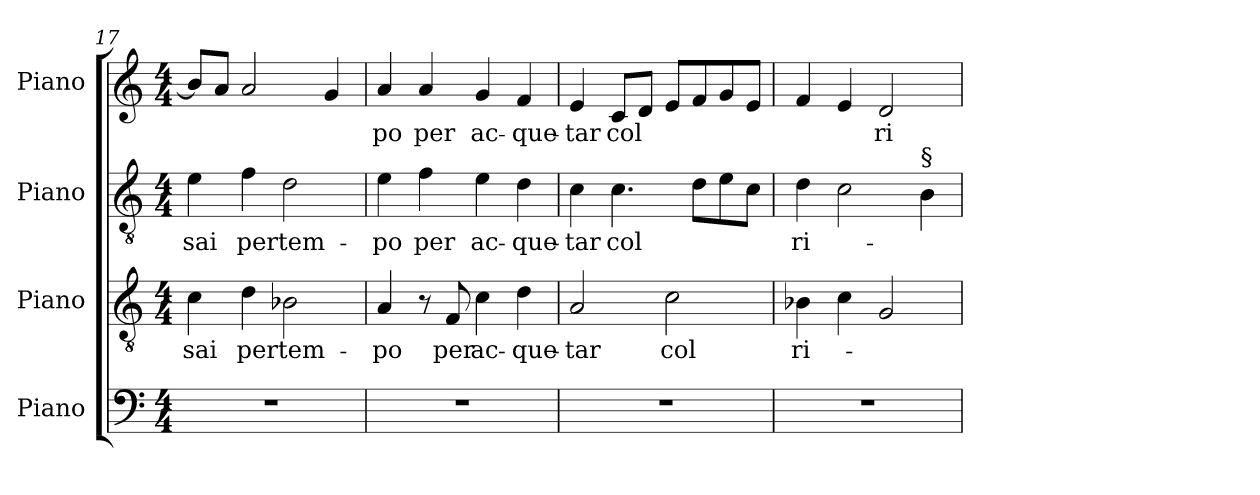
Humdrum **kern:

**kern	**kern	**text	**kern	**text	**kern	**text
*part4	*part3	*part3	*part2	*part2	*part1	*part1
*staff4	*staff3	*staff3	*staff2	*staff2	*staff1	*staff1
*I"Piano	*I"Piano	*	*I"Piano	*	*I"Piano	*
*I'Pno.	*I'Pno.	*	*I'Pno.	*	*I'Pno.	*
*clefF4	*clefGv2	*	*clefGv2	*	*clefG2	*
*	*ITrd7c12	*	*ITrd7c12	*	*	*
*k[]	*k[]	*	*k[]	*	*k[]	*
*C:	*C:	*	*C:	*	*C:	*
*M4/4	*M4/4	*	*M4/4	*	*M4/4	*
=17	=17	=17	=17	=17	=17	=17
!	!	!LO:LY:b:color=#000000	!	!	!	!
!	!	!	!	!LO:LY:b:color=#000000	!	!
1r	4Ci\	-sai	4Ei\	-sai	8b-i/L]	.
.	.	.	.	.	8ai/J	.
!	!	!LO:LY:b:color=#000000	!	!	!	!
!	!	!	!	!LO:LY:b:color=#000000	!	!
.	4Di\	per	4Fi\	per	2ai/	.
!	!	!LO:LY:b:color=#000000	!	!	!	!
!	!	!	!	!LO:LY:b:color=#000000	!	!
.	2BB-i\	tem-	2Di\	tem-	.	.
.	.	.	.	.	4gi/	.
=18	=18	=18	=18	=18	=18	=18
!	!	!LO:LY:b:color=#000000	!	!	!	!
!	!	!	!	!LO:LY:b:color=#000000	!	!
!	!	!	!	!	!	!LO:LY:b:color=#000000
1r	4AAi/	-po	4Ei\	-po	4ai/	-po
!	!	!	!	!LO:LY:b:color=#000000	!	!
!	!	!	!	!	!	!LO:LY:b:color=#000000
.	8r	.	4Fi\	per	4ai/	per
!	!	!LO:LY:b:color=#000000	!	!	!	!
.	8FFi/	per	.	.	.	.
!	!	!LO:LY:b:color=#000000	!	!	!	!
!	!	!	!	!LO:LY:b:color=#000000	!	!
!	!	!	!	!	!	!LO:LY:b:color=#000000
.	4Ci\	ac-	4Ei\	ac-	4gi/	ac-
!	!	!LO:LY:b:color=#000000	!	!	!	!
!	!	!	!	!LO:LY:b:color=#000000	!	!
!	!	!	!	!	!	!LO:LY:b:color=#000000
.	4Di\	-que-	4Di\	-que-	4fi/	-que-
=19	=19	=19	=19	=19	=19	=19
!	!	!LO:LY:b:color=#000000	!	!	!	!
!	!	!	!	!LO:LY:b:color=#000000	!	!
!	!	!	!	!	!	!LO:LY:b:color=#000000
1r	2AAi/	-tar	4Ci\	-tar	4ei/	-tar
!	!	!	!	!LO:LY:b:color=#000000	!	!
!	!	!	!	!	!	!LO:LY:b:color=#000000
.	.	.	4.Ci\	col	8ci/L	col
.	.	.	.	.	8di/J	.
!	!	!LO:LY:b:color=#000000	!	!	!	!
.	2Ci\	col	.	.	8ei/L	.
.	.	.	8Di\L	.	8fi/	.
.	.	.	8Ei\	.	8gi/	.
.	.	.	8Ci\J	.	8ei/J	.
=20	=20	=20	=20	=20	=20	=20
!	!	!LO:LY:b:color=#000000	!	!	!	!
!	!	!	!	!LO:LY:b:color=#000000	!	!
1r	4BB-i\	ri-	4Di\	ri-	4fi/	.
.	4Ci\	.	2Ci\	.	4ei/	.
!	!	!	!	!	!	!LO:LY:b:color=#000000
.	2GGi/	.	.	.	2di/	ri-
!	!	!	!LO:TX:a:t=§	!	!	!
.	.	.	4BBi\	.	.	.
=	=	=	=	=	=	=
*-	*-	*-	*-	*-	*-	*-
